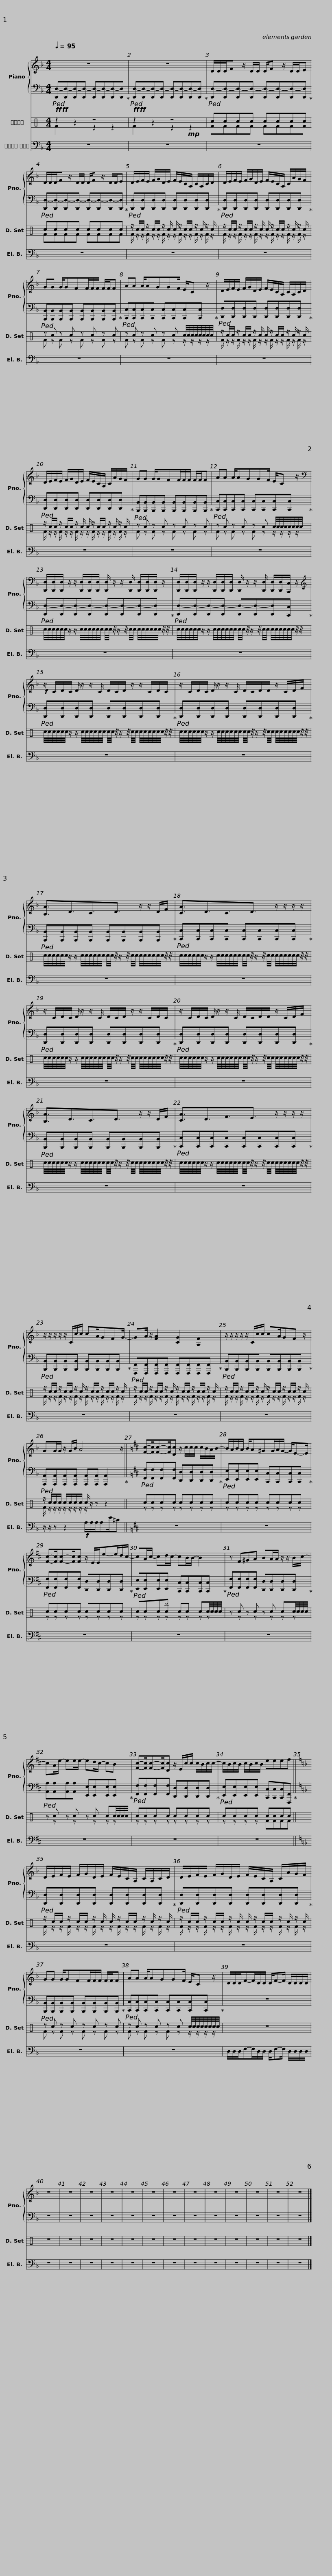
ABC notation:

X:1
%%score { 1 | 2 } ( 3 4 ) 5
L:1/8
Q:1/4=95
M:4/4
I:linebreak $
K:F
V:1 treble
V:2 bass
V:3 perc
K:none
V:4 perc
K:none
V:5 bass transpose=-12
V:1
 z8 | z8 |$ D/D/D/F z/ D/D/ D/F z/ D/D/E | D/D/D/F z/ D/D/ D/F z/ D/D/E |$ D/E/F/E/ F/G/D/E/ F/E/C/A,/ C/A,/C/D/ | %5
 D/E/F/E/ F/G/D/E/ F/E/C/A,/ C/A/G/F/ |$ GG G/GFF/F/F/ F/F/F | AA A/AGGF/ E/C z/ |$ D/E/F/E/ F/G/D/E/ F/E/C/A,/ C/A,/C/D/ | D/E/F/E/ F/G/D/E/ F/E/C/A,/ C/A/G/F/ |$ %10
 GG G/GFF/F/F/ F/F/F | AA A/AGGF/ E/C z/ |$[K:bass] [D,,D,]/[D,,D,]/[D,,D,]/ z/ z/ [D,,D,]/[D,,D,]/[D,,D,]/ [D,,D,]/ z/ z/ [D,,D,]/ [D,,D,]/[D,,D,]/[D,,D,]/ z/ |$ [D,,D,]/[D,,D,]/[D,,D,]/ z/ z/ [D,,D,]/[D,,D,]/[D,,D,]/ [D,,D,]/ z/ z/ [D,,D,]/ [D,,D,]/[D,,D,]/[C,,C,]/ z/ |$[K:treble]!f! z/ C/D/C/ D/ z/ z/ C/ D/C/D/ z/ z/ C/D/C/ |$ %15
 z/ C/D/C/ D/ z/ z/ C/ D/C/D/D/ z/ C/D/F/ |$ [B,A]3/2D3/2C3/2D3/2 z/ z/ D/F/ |$ [CA]3/2D3/2C3/2D3/2 z/ z/ z/ z/ |$ z/ C/D/C/ D/ z/ z/ C/ D/C/D/ z/ z/ C/D/C/ |$ z/ C/D/C/ D/ z/ z/ C/ D/C/D/D/ z/ C/D/F/ |$ %20
 [B,A]3/2D3/2C3/2D3/2 z/ z/ D/F/ |$ [CA]3/2D3/2F3/2E3/2 z/ z/ z/ z/ |$ z/ z/ z/ z/ z/ C/c/c/ cA/GFG/- | GA/ z/ [FA]2 [CG]2 [A,F]2 |$ z/ z/ z/ z/ z/ C/c/c/ cA/GF z/ | %25
 GG/G/ z/ G/B/ A4 z/ ||$[K:D] [Fc]-[Fc]/[Fc]-[Fc]/[Dc] z/ c/c/c/ c/B/A/B/- | B/A/B/A/ B/A^GG/A/G/- G/E-E/ |$ [Fc]-[Fc]/[Fc]-[Fc]/[Fc] z/ E/E/e-e/d/c/- | cA/c/- cd/c/- cB/B/- B2 |$ %30
 z F^GA BA/A/ z/ z/ B/c/- | cA/e/- ee/e/- ed/c/- cB |$ [Fc]-[Fc]/[Fc]-[Fc]/[Dc] z/ E/c/c/ c/B/c/c/- | c/B/c/B/ c/B/c/B/ eeef ||$[K:F] D/E/F/E/ F/G/D/E/ F/E/C/A,/ C/A,/C/D/ | %35
 D/E/F/E/ F/G/D/E/ F/E/C/A,/ C/A/G/F/ |$ GG G/GFF/F/F/ F/F/F | AA A/AGGF/ E/C z/ |$ D/D/D/F-F/D/D/ D/F-F/ D/D/D/D/ | z8 | %40
 z8 | z8 | z8 | z8 | z8 | %45
 z8 | z8 | z8 | z8 | z8 |$ %50
 z8 | z8 |] %52
V:2
!ped! [D,,D,-][D,,D,-][D,,D,-][D,,D,-] [D,,D,-][D,,D,-][D,,D,-][D,,D,]!ped-up! |!ped! [D,,D,-][D,,D,-][D,,D,-][D,,D,-] [D,,D,-][D,,D,-][D,,D,-][D,,D,]!ped-up! |$!ped! [D,,D,-][D,,D,-][D,,D,-][D,,D,-] [D,,D,-][D,,D,-][D,,D,-][D,,D,]!ped-up! |!ped! [D,,D,-][D,,D,-][D,,D,-][D,,D,-] [D,,D,-][D,,D,-][D,,D,-][D,,D,]!ped-up! |$!ped! [D,,D,][D,,D,][D,,D,][D,,D,] [D,,D,][D,,D,][D,,D,][D,,D,]!ped-up! | %5
!ped! [D,,D,][D,,D,][D,,D,][D,,D,] [D,,D,][D,,D,][D,,D,][D,,D,]!ped-up! |$!ped! [B,,,B,,][B,,,B,,][B,,,B,,][B,,,B,,] [B,,,B,,][B,,,B,,][B,,,B,,][B,,,B,,]!ped-up! |!ped! [C,,C,][C,,C,][C,,C,][C,,C,] [C,,C,][C,,C,][C,,C,][C,,C,]!ped-up! |$!ped! [D,,D,][D,,D,][D,,D,][D,,D,] [D,,D,][D,,D,][D,,D,][D,,D,]!ped-up! |!ped! [D,,D,][D,,D,][D,,D,][D,,D,] [D,,D,][D,,D,][D,,D,][D,,D,]!ped-up! |$ %10
!ped! [B,,,B,,][B,,,B,,][B,,,B,,][B,,,B,,] [B,,,B,,][B,,,B,,][B,,,B,,][B,,,B,,]!ped-up! |!ped! [C,,C,][C,,C,][C,,C,][C,,C,] [C,,C,][C,,C,][C,,C,][C,,C,]!ped-up! |$!ped! [D,,D,-][D,,D,-][D,,D,-][D,,D,-] [D,,D,-][D,,D,-][D,,D,-][D,,D,]!ped-up! |$!ped! [D,,D,-][D,,D,-][D,,D,-][D,,D,-] [D,,D,-][D,,D,-][D,,D,][C,,C,]!ped-up! |$!ped! [D,,D,][D,,D,][D,,D,][D,,D,] [D,,D,][D,,D,][D,,D,][D,,D,]!ped-up! |$ %15
!ped! [D,,D,][D,,D,][D,,D,][D,,D,] [D,,D,][D,,D,][D,,D,][D,,D,]!ped-up! |$!ped! [B,,,B,,][B,,,B,,][B,,,B,,][B,,,B,,] [B,,,B,,][B,,,B,,][B,,,B,,][B,,,B,,]!ped-up! |$!ped! [C,,C,][C,,C,][C,,C,][C,,C,] [C,,C,][C,,C,][C,,C,][C,,C,]!ped-up! |$!ped! [D,,D,][D,,D,][D,,D,][D,,D,] [D,,D,][D,,D,][D,,D,][D,,D,]!ped-up! |$!ped! [D,,D,][D,,D,][D,,D,][D,,D,] [D,,D,][D,,D,][D,,D,][D,,D,]!ped-up! |$ %20
!ped! [B,,,B,,][B,,,B,,][B,,,B,,][B,,,B,,] [B,,,B,,][B,,,B,,][B,,,B,,][B,,,B,,]!ped-up! |$!ped! [C,,C,][C,,C,][C,,C,][C,,C,] [C,,C,][C,,C,][C,,C,][C,,C,]!ped-up! |$!ped! [B,,,B,,][B,,,B,,][B,,,B,,][B,,,B,,] [B,,,B,,][B,,,B,,][B,,,B,,][B,,,B,,]!ped-up! |!ped! [F,,,F,,][F,,,F,,][F,,,F,,][F,,,F,,] [F,,,F,,][F,,,F,,][F,,,F,,][F,,,F,,]!ped-up! |$!ped! [B,,,B,,][B,,,B,,][B,,,B,,][B,,,B,,] [B,,,B,,][B,,,B,,][B,,,B,,][B,,,B,,]!ped-up! | %25
!ped! [A,,,A,,][A,,,A,,][A,,,A,,][A,,,A,,] [A,,,A,,][A,,,A,,] [A,,,A,,]2!ped-up! ||$[K:D]!ped! [F,,F,][F,,F,][F,,F,][F,,F,] [D,,D,][D,,D,][D,,D,][D,,D,]!ped-up! |!ped! [E,,E,][E,,E,][E,,E,][E,,E,] [C,,C,][C,,C,][C,,C,][C,,C,]!ped-up! |$!ped! [F,,F,][F,,F,][F,,F,][F,,F,] [D,,D,][D,,D,][D,,D,][D,,D,]!ped-up! |!ped! [E,,E,][E,,E,][E,,E,][E,,E,] [C,,C,][C,,C,][C,,C,][C,,C,]!ped-up! |$ %30
!ped! [F,,F,][F,,F,][F,,F,][F,,F,] [D,,D,][D,,D,][D,,D,][D,,D,]!ped-up! |!ped! [A,,A,][A,,A,][A,,A,][A,,A,] [E,,E,][E,,E,][E,,E,][E,,E,]!ped-up! |$!ped! [F,,F,][F,,F,][F,,F,][F,,F,] [D,,D,][D,,D,][D,,D,][D,,D,]!ped-up! |!ped! [E,,E,][E,,E,][E,,E,][E,,E,] [C,,C,][C,,C,][C,,C,][F,,,F,,]!ped-up! ||$[K:F]!ped! [D,,D,][D,,D,][D,,D,][D,,D,] [D,,D,][D,,D,][D,,D,][D,,D,]!ped-up! | %35
!ped! [D,,D,][D,,D,][D,,D,][D,,D,] [D,,D,][D,,D,][D,,D,][D,,D,]!ped-up! |$!ped! [B,,,B,,][B,,,B,,][B,,,B,,][B,,,B,,] [B,,,B,,][B,,,B,,][B,,,B,,][B,,,B,,]!ped-up! |!ped! [C,,C,][C,,C,][C,,C,][C,,C,] [C,,C,][C,,C,][C,,C,][C,,C,]!ped-up! |$ z8 | z8 | %40
 z8 | z8 | z8 | z8 | z8 | %45
 z8 | z8 | z8 | z8 | z8 |$ %50
 z8 | z8 |] %52
V:3
[K:C]!ff!!ff! z2 z2 z4 |!ff!!ff! z2 z2 z4 |$ cccc cccc | cccc cccc |$ z/ c/c/ z/ c/c/ z/ c/ c/ z/ c/c/ z/ c/ z/ c/ | %5
 z/ c/c/ z/ c/c/ z/ c/ c/ z/ c/c/ z/ c/ z/ c/ |$ z c z c z c z c | z c z c z c c/4c/4c/4c/4c/4c/4c/4c/4 |$ z/ c/c/ z/ c/c/ z/ c/ c/ z/ c/c/ z/ c/ z/ c/ | z/ c/c/ z/ c/c/ z/ c/ c/ z/ c/c/ z/ c/ z/ c/ |$ %10
 z c z c z c z c | z c z c z c c/4c/4c/4c/4c/4c/4c/4c/4 |$ c/4c/4c/4c/4c/4c/4 z/ z/ c/4c/4c/4c/4c/4c/4 c/4c/4 z/4 z/ z/4 c/4c/4 c/4c/4c/4c/4c/4c/4 z/4 z/4 |$ c/4c/4c/4c/4c/4c/4 z/ z/ c/4c/4c/4c/4c/4c/4 c/4c/4 z/4 z/ z/4 c/4c/4 c/4c/4c/4c/4c/4c/4 z/4 z/4 |$ c/4c/4c/4c/4c/4c/4 z/ z/ c/4c/4c/4c/4c/4c/4 c/4c/4 z/4 z/ z/4 c/4c/4 c/4c/4c/4c/4c/4c/4 z/4 z/4 |$ %15
 c/4c/4c/4c/4c/4c/4 z/ z/ c/4c/4c/4c/4c/4c/4 c/4c/4 z/4 z/ z/4 c/4c/4 c/4c/4c/4c/4c/4c/4 z/4 z/4 |$ c/4c/4c/4c/4c/4c/4 z/ z/ c/4c/4c/4c/4c/4c/4 c/4c/4 z/4 z/ z/4 c/4c/4 c/4c/4c/4c/4c/4c/4 z/4 z/4 |$ c/4c/4c/4c/4c/4c/4 z/ z/ c/4c/4c/4c/4c/4c/4 c/4c/4 z/4 z/ z/4 c/4c/4 c/4c/4c/4c/4c/4c/4 z/4 z/4 |$ c/4c/4c/4c/4c/4c/4 z/ z/ c/4c/4c/4c/4c/4c/4 c/4c/4 z/4 z/ z/4 c/4c/4 c/4c/4c/4c/4c/4c/4 z/4 z/4 |$ c/4c/4c/4c/4c/4c/4 z/ z/ c/4c/4c/4c/4c/4c/4 c/4c/4 z/4 z/ z/4 c/4c/4 c/4c/4c/4c/4c/4c/4 z/4 z/4 |$ %20
 c/4c/4c/4c/4c/4c/4 z/ z/ c/4c/4c/4c/4c/4c/4 c/4c/4 z/4 z/ z/4 c/4c/4 c/4c/4c/4c/4c/4c/4 z/4 z/4 |$ c/4c/4c/4c/4c/4c/4 z/ z/ c/4c/4c/4c/4c/4c/4 c/4c/4 z/4 z/ z/4 c/4c/4 c/4c/4c/4c/4c/4c/4 z/4 z/4 |$ z/ c/c/ z/ c/c/ z/ c/ z/ c/c/ z/ c/c/ z/ c/ | z/ c/c/ z/ c/c/ z/ c/ z/ c/c/ z/ c/c/ z/ c/ |$ z/ c/c/ z/ c/c/ z/ c/ z/ c/c/ z/ c/c/ z/ c/ | %25
 z/ c/c/c/ c/c/c/c/ c/ z/ z z2 ||$ cccc cccc | cccc cccc |$ cccc cccc | ccc[c^b] cc cc/4c/4c/4c/4 |$ %30
 z c z c z c cc/4c/4c/4c/4 | z c z c z c cc/4c/4c/4c/4 |$ cccc cccc | cccc cccc ||$ z/ c/c/ z/ c/c/ z/ c/ c/ z/ c/c/ z/ c/ z/ c/ | %35
 z/ c/c/ z/ c/c/ z/ c/ c/ z/ c/c/ z/ c/ z/ c/ |$ z c z c z c z c | z c z c z c c/4c/4c/4c/4c/4c/4c/4c/4 |$ z8 | z8 | %40
 z8 | z8 | z8 | z8 | z8 | %45
 z8 | z8 | z8 | z8 | z8 |$ %50
 z8 | z8 |] %52
V:4
[K:C] F2 z2 z2 z2 | F2 z2 z2!mp! z2 |$ FFFF FFFF | FFFF FFFF |$ F/ z/ z/ F/ z/ z/ F/ z/ z/ F/ z/ z/ F/ z/ F/ z/ | %5
 F/ z/ z/ F/ z/ z/ F/ z/ z/ F/ z/ z/ F/ z/ F/ z/ |$ F z F z F z F z | F z F z F z z/ z/ z/ z/ |$ F/ z/ z/ F/ z/ z/ F/ z/ z/ F/ z/ z/ F/ z/ F/ z/ | F/ z/ z/ F/ z/ z/ F/ z/ z/ F/ z/ z/ F/ z/ F/ z/ |$ %10
 F z F z F z F z | F z F z F z z/ z/ z/ z/ |$ x8 |$ x8 |$ x8 |$ %15
 x8 |$ x8 |$ x8 |$ x8 |$ x8 |$ %20
 x8 |$ x8 |$ F/ z/ z/ F/ z/ z/ F/ z/ F/ z/ z/ F/ z/ z/ F/ z/ | F/ z/ z/ F/ z/ z/ F/ z/ F/ z/ z/ F/ z/ z/ F/ z/ |$ F/ z/ z/ F/ z/ z/ F/ z/ F/ z/ z/ F/ z/ z/ F/ z/ | %25
 F/ z/ z/ z/ z/ z/ z/ z/ z/ z/ z z2 ||$ z z z z z z z z | z z z z z z z z |$ z z z z z z z z | z z z z z z z z |$ %30
 z z z z z z z z | z z z z z z z z |$ z z z z z z z z | z z z z FFFF ||$ F/ z/ z/ F/ z/ z/ F/ z/ z/ F/ z/ z/ F/ z/ F/ z/ | %35
 F/ z/ z/ F/ z/ z/ F/ z/ z/ F/ z/ z/ F/ z/ F/ z/ |$ F z F z F z F z | F z F z F z z/ z/ z/ z/ |$ x8 | x8 | %40
 x8 | x8 | x8 | x8 | x8 | %45
 x8 | x8 | x8 | x8 | x8 |$ %50
 x8 | x8 |] %52
V:5
 z8 | z8 |$ z8 | z8 |$ z8 | %5
 z8 |$ z8 | z8 |$ z8 | z8 |$ %10
 z8 | z8 |$ z8 |$ z8 |$ z8 |$ %15
 z8 |$ z8 |$ z8 |$ z8 |$ z8 |$ %20
 z8 |$ z8 |$ z8 | z8 |$ z8 | %25
 z/ z/ z z2!f! A,/A,/A,/A,E/^C ||$[K:D] z8 | z8 |$ z8 | z8 |$ %30
 z8 | z8 |$ z8 | z8 ||$[K:F] z8 | %35
 z8 |$ z8 | z8 |$ D,/D,/D,/F,-F,/D,/D,/ D,/F,-F,/ D,/D,/D,/D,/ | z8 | %40
 z8 | z8 | z8 | z8 | z8 | %45
 z8 | z8 | z8 | z8 | z8 |$ %50
 z8 | z8 |] %52
